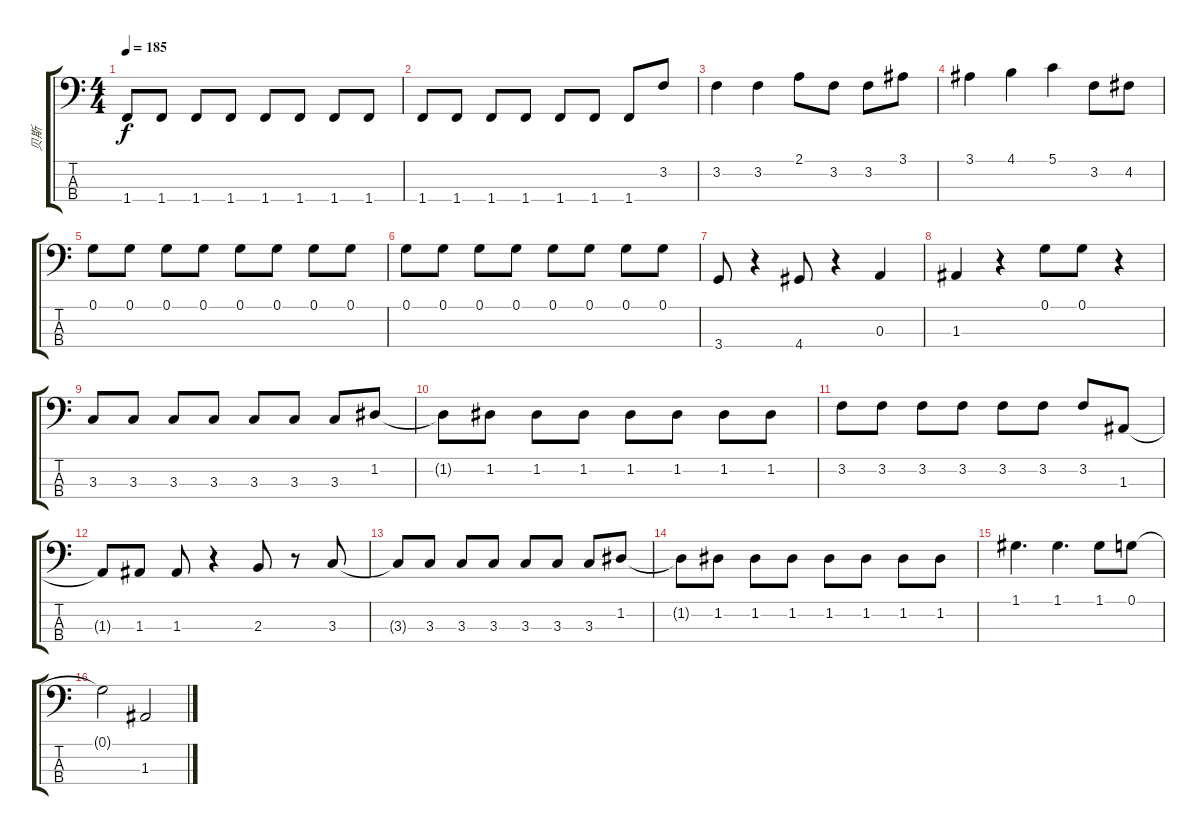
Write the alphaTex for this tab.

\track ("贝斯" "贝斯") {instrument electricbassfinger}
\staff {score tabs}
\tuning (G2 D2 A1 E1) {hide}
\ts (4 4)
\tempo 185
\clef f4
\ks c
1.4.8{dy f} 1.4.8 1.4.8 1.4.8 1.4.8 1.4.8 1.4.8 1.4.8 |
1.4.8 1.4.8 1.4.8 1.4.8 1.4.8 1.4.8 1.4.8 3.2.8 |
3.2.4 3.2.4 2.1.8 3.2.8 3.2.8 3.1.8 |
3.1.4 4.1.4 5.1.4 3.2.8 4.2.8 |
0.1.8 0.1.8 0.1.8 0.1.8 0.1.8 0.1.8 0.1.8 0.1.8 |
0.1.8 0.1.8 0.1.8 0.1.8 0.1.8 0.1.8 0.1.8 0.1.8 |
3.4.8 r.4 4.4.8 r.4 0.3.4 |
1.3.4 r.4 0.1.8 0.1.8 r.4 |
3.3.8 3.3.8 3.3.8 3.3.8 3.3.8 3.3.8 3.3.8 1.2.8 |
1.2{t}.8 1.2.8 1.2.8 1.2.8 1.2.8 1.2.8 1.2.8 1.2.8 |
3.2.8 3.2.8 3.2.8 3.2.8 3.2.8 3.2.8 3.2.8 1.3.8 |
1.3{t}.8 1.3.8 1.3.8 r.4 2.3.8 r.8 3.3.8 |
3.3{t}.8 3.3.8 3.3.8 3.3.8 3.3.8 3.3.8 3.3.8 1.2.8 |
1.2{t}.8 1.2.8 1.2.8 1.2.8 1.2.8 1.2.8 1.2.8 1.2.8 |
1.1.4{d} 1.1.4{d} 1.1.8 0.1.8 |
0.1{t}.2 1.3.2
